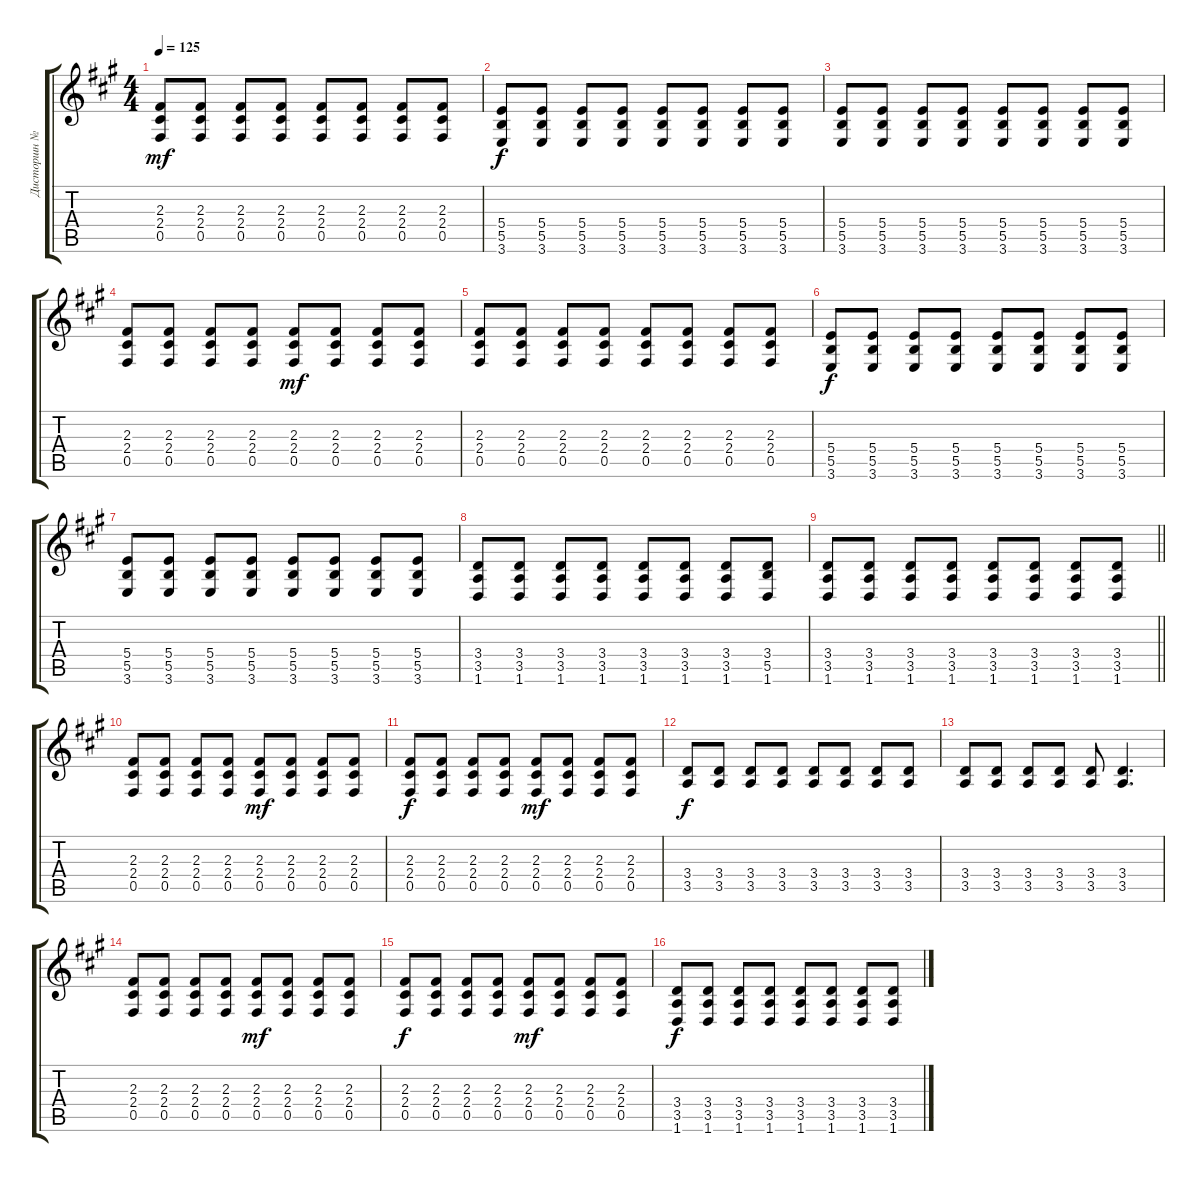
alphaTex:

\track ("Дисторшн №1" "Дисторшн №") {instrument overdrivenguitar}
\staff {score tabs}
\tuning (Db4 Ab3 E3 B2 Gb2 Db2) {hide}
\ts (4 4)
\tempo 125
\clef g2
\ks f#minor
(2.3 2.4 0.5).8{dy mf} (2.3 2.4 0.5).8 (2.3 2.4 0.5).8 (2.3 2.4 0.5).8 (2.3 2.4 0.5).8 (2.3 2.4 0.5).8 (2.3 2.4 0.5).8 (2.3 2.4 0.5).8 |
(5.4 5.5 3.6).8{dy f} (5.4 5.5 3.6).8 (5.4 5.5 3.6).8 (5.4 5.5 3.6).8 (5.4 5.5 3.6).8 (5.4 5.5 3.6).8 (5.4 5.5 3.6).8 (5.4 5.5 3.6).8 |
(5.4 5.5 3.6).8 (5.4 5.5 3.6).8 (5.4 5.5 3.6).8 (5.4 5.5 3.6).8 (5.4 5.5 3.6).8 (5.4 5.5 3.6).8 (5.4 5.5 3.6).8 (5.4 5.5 3.6).8 |
(2.3 2.4 0.5).8 (2.3 2.4 0.5).8 (2.3 2.4 0.5).8 (2.3 2.4 0.5).8 (2.3 2.4 0.5).8{dy mf} (2.3 2.4 0.5).8 (2.3 2.4 0.5).8 (2.3 2.4 0.5).8 |
(2.3 2.4 0.5).8 (2.3 2.4 0.5).8 (2.3 2.4 0.5).8 (2.3 2.4 0.5).8 (2.3 2.4 0.5).8 (2.3 2.4 0.5).8 (2.3 2.4 0.5).8 (2.3 2.4 0.5).8 |
(5.4 5.5 3.6).8{dy f} (5.4 5.5 3.6).8 (5.4 5.5 3.6).8 (5.4 5.5 3.6).8 (5.4 5.5 3.6).8 (5.4 5.5 3.6).8 (5.4 5.5 3.6).8 (5.4 5.5 3.6).8 |
(5.4 5.5 3.6).8 (5.4 5.5 3.6).8 (5.4 5.5 3.6).8 (5.4 5.5 3.6).8 (5.4 5.5 3.6).8 (5.4 5.5 3.6).8 (5.4 5.5 3.6).8 (5.4 5.5 3.6).8 |
(3.4 3.5 1.6).8 (3.4 3.5 1.6).8 (3.4 3.5 1.6).8 (3.4 3.5 1.6).8 (3.4 3.5 1.6).8 (3.4 3.5 1.6).8 (3.4 3.5 1.6).8 (3.4 5.5 1.6).8 |
\barLineRight lightlight
(3.4 3.5 1.6).8 (3.4 3.5 1.6).8 (3.4 3.5 1.6).8 (3.4 3.5 1.6).8 (3.4 3.5 1.6).8 (3.4 3.5 1.6).8 (3.4 3.5 1.6).8 (3.4 3.5 1.6).8 |
(2.3 2.4 0.5).8 (2.3 2.4 0.5).8 (2.3 2.4 0.5).8 (2.3 2.4 0.5).8 (2.3 2.4 0.5).8{dy mf} (2.3 2.4 0.5).8 (2.3 2.4 0.5).8 (2.3 2.4 0.5).8 |
(2.3 2.4 0.5).8{dy f} (2.3 2.4 0.5).8 (2.3 2.4 0.5).8 (2.3 2.4 0.5).8 (2.3 2.4 0.5).8{dy mf} (2.3 2.4 0.5).8 (2.3 2.4 0.5).8 (2.3 2.4 0.5).8 |
(3.4 3.5).8{dy f} (3.4 3.5).8 (3.4 3.5).8 (3.4 3.5).8 (3.4 3.5).8 (3.4 3.5).8 (3.4 3.5).8 (3.4 3.5).8 |
(3.4 3.5).8 (3.4 3.5).8 (3.4 3.5).8 (3.4 3.5).8 (3.4 3.5).8 (3.4 3.5).4{d} |
(2.3 2.4 0.5).8 (2.3 2.4 0.5).8 (2.3 2.4 0.5).8 (2.3 2.4 0.5).8 (2.3 2.4 0.5).8{dy mf} (2.3 2.4 0.5).8 (2.3 2.4 0.5).8 (2.3 2.4 0.5).8 |
(2.3 2.4 0.5).8{dy f} (2.3 2.4 0.5).8 (2.3 2.4 0.5).8 (2.3 2.4 0.5).8 (2.3 2.4 0.5).8{dy mf} (2.3 2.4 0.5).8 (2.3 2.4 0.5).8 (2.3 2.4 0.5).8 |
(3.4 3.5 1.6).8{dy f} (3.4 3.5 1.6).8 (3.4 3.5 1.6).8 (3.4 3.5 1.6).8 (3.4 3.5 1.6).8 (3.4 3.5 1.6).8 (3.4 3.5 1.6).8 (3.4 3.5 1.6).8
